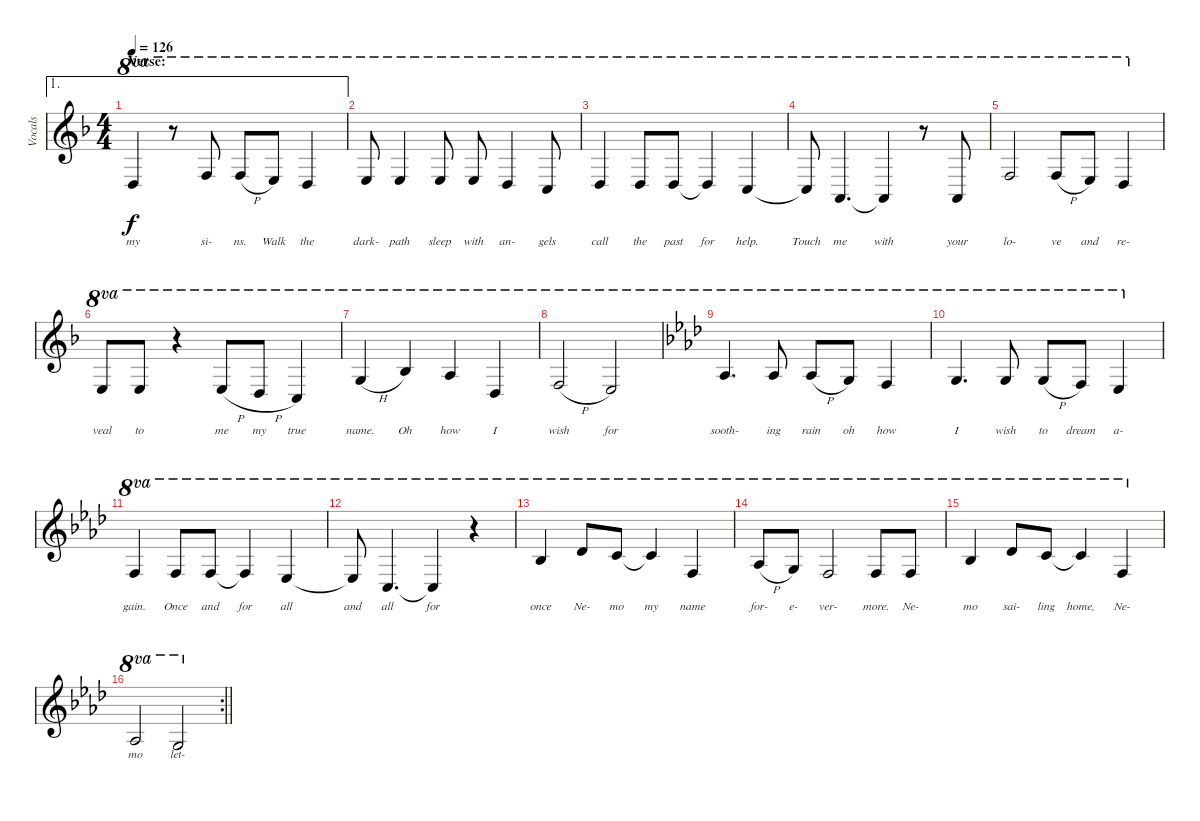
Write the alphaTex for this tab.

\track ("Vocals" "Vocals") {instrument lead6voice}
\staff {score}
\tuning (E4 B3 G3 D3 A2 E2) {hide}
\ae 1
\ts (4 4)
\section ("" "Verse:")
\tempo 126
\clef g2
\ks dminor
3.2{t}.4{ot 8va lyrics (0 "my") lyrics (1 "") lyrics (2 "") lyrics (3 "") lyrics (4 "") dy f} r.8{ot 8va} 6.2.8{ot 8va lyrics (0 "si-") lyrics (1 "") lyrics (2 "") lyrics (3 "") lyrics (4 "")} 6.2{h}.8{ot 8va lyrics (0 "ns.") lyrics (1 "") lyrics (2 "") lyrics (3 "") lyrics (4 "")} 5.2.8{ot 8va lyrics (0 "Walk") lyrics (1 "") lyrics (2 "") lyrics (3 "") lyrics (4 "")} 3.2.4{ot 8va lyrics (0 "the") lyrics (1 "") lyrics (2 "") lyrics (3 "") lyrics (4 "")} |
0.1.8{ot 8va lyrics (0 "dark-") lyrics (1 "") lyrics (2 "") lyrics (3 "") lyrics (4 "")} 0.1.4{ot 8va lyrics (0 "path") lyrics (1 "") lyrics (2 "") lyrics (3 "") lyrics (4 "")} 0.1.8{ot 8va lyrics (0 "sleep") lyrics (1 "") lyrics (2 "") lyrics (3 "") lyrics (4 "")} 0.1.8{ot 8va lyrics (0 "with") lyrics (1 "") lyrics (2 "") lyrics (3 "") lyrics (4 "")} 3.2.4{ot 8va lyrics (0 "an-") lyrics (1 "") lyrics (2 "") lyrics (3 "") lyrics (4 "")} 1.2.8{ot 8va lyrics (0 "gels") lyrics (1 "") lyrics (2 "") lyrics (3 "") lyrics (4 "")} |
3.2.4{ot 8va lyrics (0 "call") lyrics (1 "") lyrics (2 "") lyrics (3 "") lyrics (4 "")} 3.2.8{ot 8va lyrics (0 "the") lyrics (1 "") lyrics (2 "") lyrics (3 "") lyrics (4 "")} 3.2.8{ot 8va lyrics (0 "past") lyrics (1 "") lyrics (2 "") lyrics (3 "") lyrics (4 "")} 3.2{t}.4{ot 8va lyrics (0 "for") lyrics (1 "") lyrics (2 "") lyrics (3 "") lyrics (4 "")} 1.2.4{ot 8va lyrics (0 "help.") lyrics (1 "") lyrics (2 "") lyrics (3 "") lyrics (4 "")} |
1.2{t}.8{ot 8va lyrics (0 "Touch") lyrics (1 "") lyrics (2 "") lyrics (3 "") lyrics (4 "")} 2.3.4{d ot 8va lyrics (0 "me") lyrics (1 "") lyrics (2 "") lyrics (3 "") lyrics (4 "")} 2.3{t}.4{ot 8va lyrics (0 "with") lyrics (1 "") lyrics (2 "") lyrics (3 "") lyrics (4 "")} r.8{ot 8va} 2.3.8{ot 8va lyrics (0 "your") lyrics (1 "") lyrics (2 "") lyrics (3 "") lyrics (4 "")} |
1.1.2{ot 8va lyrics (0 "lo-") lyrics (1 "") lyrics (2 "") lyrics (3 "") lyrics (4 "")} 1.1{h}.8{ot 8va lyrics (0 "ve") lyrics (1 "") lyrics (2 "") lyrics (3 "") lyrics (4 "")} 0.1.8{ot 8va lyrics (0 "and") lyrics (1 "") lyrics (2 "") lyrics (3 "") lyrics (4 "")} 3.2.4{ot 8va lyrics (0 "re-") lyrics (1 "") lyrics (2 "") lyrics (3 "") lyrics (4 "")} |
0.1.8{ot 8va lyrics (0 "veal") lyrics (1 "") lyrics (2 "") lyrics (3 "") lyrics (4 "")} 0.1.8{ot 8va lyrics (0 "to") lyrics (1 "") lyrics (2 "") lyrics (3 "") lyrics (4 "")} r.4{ot 8va} 5.2{h}.8{ot 8va lyrics (0 "me") lyrics (1 "") lyrics (2 "") lyrics (3 "") lyrics (4 "")} 3.2{h}.8{ot 8va lyrics (0 "my") lyrics (1 "") lyrics (2 "") lyrics (3 "") lyrics (4 "")} 1.2.4{ot 8va lyrics (0 "true") lyrics (1 "") lyrics (2 "") lyrics (3 "") lyrics (4 "")} |
3.1{h}.4{ot 8va lyrics (0 "name.") lyrics (1 "") lyrics (2 "") lyrics (3 "") lyrics (4 "")} 6.1.4{ot 8va lyrics (0 "Oh") lyrics (1 "") lyrics (2 "") lyrics (3 "") lyrics (4 "")} 5.1.4{ot 8va lyrics (0 "how") lyrics (1 "") lyrics (2 "") lyrics (3 "") lyrics (4 "")} 3.2.4{ot 8va lyrics (0 "I") lyrics (1 "") lyrics (2 "") lyrics (3 "") lyrics (4 "")} |
1.1{h}.2{ot 8va lyrics (0 "wish") lyrics (1 "") lyrics (2 "") lyrics (3 "") lyrics (4 "")} 0.1.2{ot 8va lyrics (0 "for") lyrics (1 "") lyrics (2 "") lyrics (3 "") lyrics (4 "")} |
\ks fminor
4.1.4{d ot 8va lyrics (0 "sooth-") lyrics (1 "") lyrics (2 "") lyrics (3 "") lyrics (4 "")} 4.1.8{ot 8va lyrics (0 "ing") lyrics (1 "") lyrics (2 "") lyrics (3 "") lyrics (4 "")} 4.1{h}.8{ot 8va lyrics (0 "rain") lyrics (1 "") lyrics (2 "") lyrics (3 "") lyrics (4 "")} 3.1.8{ot 8va lyrics (0 "oh") lyrics (1 "") lyrics (2 "") lyrics (3 "") lyrics (4 "")} 1.1.4{ot 8va lyrics (0 "how") lyrics (1 "") lyrics (2 "") lyrics (3 "") lyrics (4 "")} |
3.1.4{d ot 8va lyrics (0 "I") lyrics (1 "") lyrics (2 "") lyrics (3 "") lyrics (4 "")} 3.1.8{ot 8va lyrics (0 "wish") lyrics (1 "") lyrics (2 "") lyrics (3 "") lyrics (4 "")} 3.1{h}.8{ot 8va lyrics (0 "to") lyrics (1 "") lyrics (2 "") lyrics (3 "") lyrics (4 "")} 1.1.8{ot 8va lyrics (0 "dream") lyrics (1 "") lyrics (2 "") lyrics (3 "") lyrics (4 "")} 4.2.4{ot 8va lyrics (0 "a-") lyrics (1 "") lyrics (2 "") lyrics (3 "") lyrics (4 "")} |
1.1.4{ot 8va lyrics (0 "gain.") lyrics (1 "") lyrics (2 "") lyrics (3 "") lyrics (4 "")} 1.1.8{ot 8va lyrics (0 "Once") lyrics (1 "") lyrics (2 "") lyrics (3 "") lyrics (4 "")} 1.1.8{ot 8va lyrics (0 "and") lyrics (1 "") lyrics (2 "") lyrics (3 "") lyrics (4 "")} 1.1{t}.4{ot 8va lyrics (0 "for") lyrics (1 "") lyrics (2 "") lyrics (3 "") lyrics (4 "")} 4.2.4{ot 8va lyrics (0 "all") lyrics (1 "") lyrics (2 "") lyrics (3 "") lyrics (4 "")} |
4.2{t}.8{ot 8va lyrics (0 "and") lyrics (1 "") lyrics (2 "") lyrics (3 "") lyrics (4 "")} 1.2.4{d ot 8va lyrics (0 "all") lyrics (1 "") lyrics (2 "") lyrics (3 "") lyrics (4 "")} 1.2{t}.4{ot 8va lyrics (0 "for") lyrics (1 "") lyrics (2 "") lyrics (3 "") lyrics (4 "")} r.4{ot 8va} |
6.1.4{ot 8va lyrics (0 "once") lyrics (1 "") lyrics (2 "") lyrics (3 "") lyrics (4 "")} 9.1.8{ot 8va lyrics (0 "Ne-") lyrics (1 "") lyrics (2 "") lyrics (3 "") lyrics (4 "")} 8.1.8{ot 8va lyrics (0 "mo") lyrics (1 "") lyrics (2 "") lyrics (3 "") lyrics (4 "")} 8.1{t}.4{ot 8va lyrics (0 "my") lyrics (1 "") lyrics (2 "") lyrics (3 "") lyrics (4 "")} 1.1.4{ot 8va lyrics (0 "name") lyrics (1 "") lyrics (2 "") lyrics (3 "") lyrics (4 "")} |
4.1{h}.8{ot 8va lyrics (0 "for-") lyrics (1 "") lyrics (2 "") lyrics (3 "") lyrics (4 "")} 3.1.8{ot 8va lyrics (0 "e-") lyrics (1 "") lyrics (2 "") lyrics (3 "") lyrics (4 "")} 1.1.2{ot 8va lyrics (0 "ver-") lyrics (1 "") lyrics (2 "") lyrics (3 "") lyrics (4 "")} 1.1.8{ot 8va lyrics (0 "more.") lyrics (1 "") lyrics (2 "") lyrics (3 "") lyrics (4 "")} 1.1.8{ot 8va lyrics (0 "Ne-") lyrics (1 "") lyrics (2 "") lyrics (3 "") lyrics (4 "")} |
6.1.4{ot 8va lyrics (0 "mo") lyrics (1 "") lyrics (2 "") lyrics (3 "") lyrics (4 "")} 9.1.8{ot 8va lyrics (0 "sai-") lyrics (1 "") lyrics (2 "") lyrics (3 "") lyrics (4 "")} 8.1.8{ot 8va lyrics (0 "ling") lyrics (1 "") lyrics (2 "") lyrics (3 "") lyrics (4 "")} 8.1{t}.4{ot 8va lyrics (0 "home,") lyrics (1 "") lyrics (2 "") lyrics (3 "") lyrics (4 "")} 1.1.4{ot 8va lyrics (0 "Ne-") lyrics (1 "") lyrics (2 "") lyrics (3 "") lyrics (4 "")} |
\rc 2
\barLineRight lightlight
4.1.2{ot 8va lyrics (0 "mo") lyrics (1 "") lyrics (2 "") lyrics (3 "") lyrics (4 "")} 3.1.2{ot 8va lyrics (0 "let-") lyrics (1 "") lyrics (2 "") lyrics (3 "") lyrics (4 "")}
